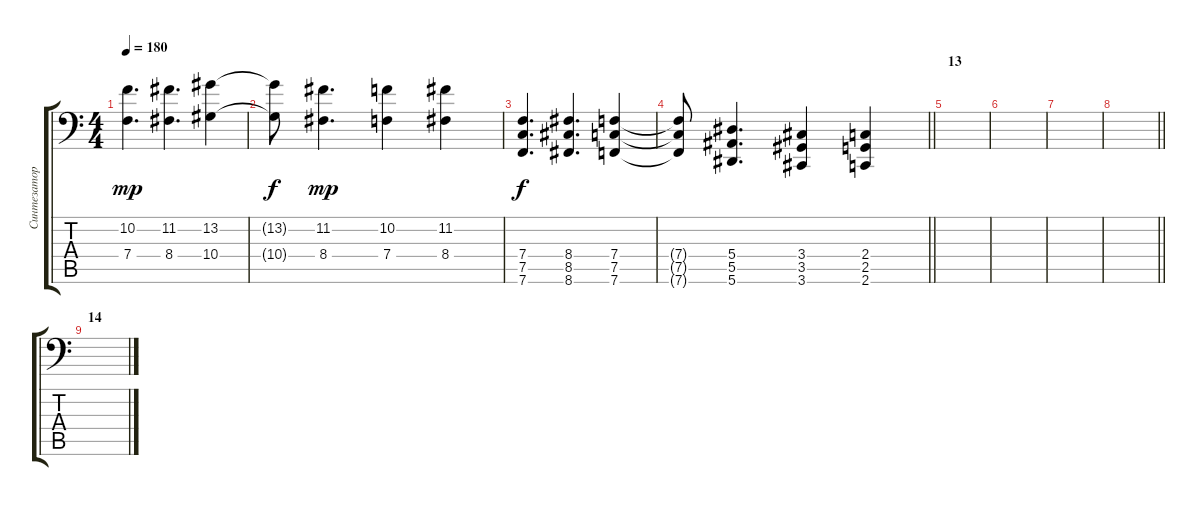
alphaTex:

\track ("Синтезатор 2" "Синтезатор") {instrument stringensemble1}
\staff {score tabs}
\tuning (C4 G3 Eb3 Bb2 F2 Bb1) {hide}
\ts (4 4)
\tempo 180
\clef f4
\ks c
(10.2 7.4).4{d dy mp} (11.2 8.4).4{d} (13.2 10.4).4 |
(13.2{t} 10.4{t}).8{dy f} (11.2 8.4).4{d dy mp} (10.2 7.4).4 (11.2 8.4).4 |
(7.4 7.5 7.6).4{d dy f} (8.4 8.5 8.6).4{d} (7.4 7.5 7.6).4 |
\barLineRight lightlight
(7.4{t} 7.5{t} 7.6{t}).8 (5.4 5.5 5.6).4{d} (3.4 3.5 3.6).4 (2.4 2.5 2.6).4 |
\section ("" "13")
|
|
|
\barLineRight lightlight
|
\section ("" "14")
